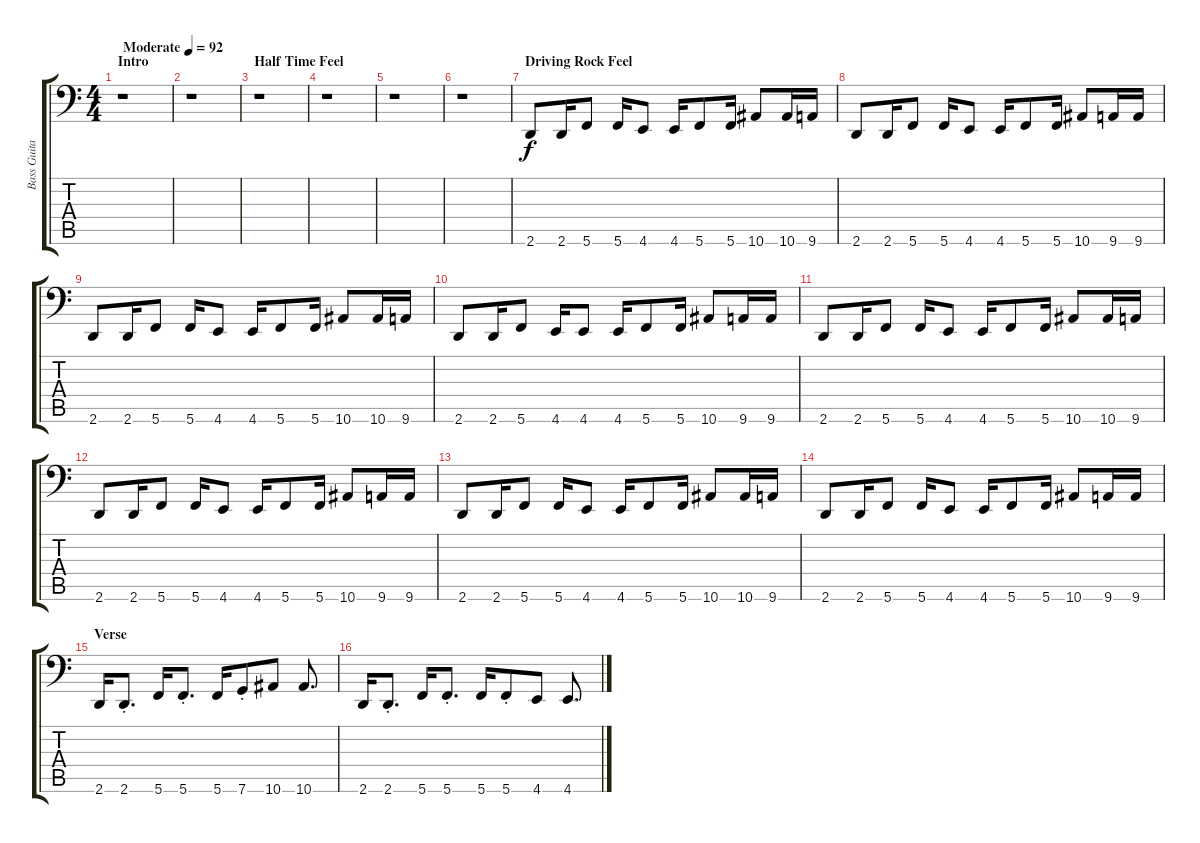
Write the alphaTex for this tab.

\track ("Bass Guitar" "Bass Guita") {instrument electricbassfinger}
\staff {score tabs}
\tuning (D3 A2 F2 C2 G1 C1) {hide}
\ts (4 4)
\section ("" "Intro")
\tempo (92 "Moderate")
\clef f4
\ks c
r.1{dy f instrument electricbassfinger} |
r.1 |
\section ("" "Half Time Feel")
r.1 |
r.1 |
r.1 |
r.1 |
\section ("" "Driving Rock Feel")
2.6.8 2.6.16 5.6.8 5.6.16 4.6.8 4.6.16 5.6.8 5.6.16 10.6.8 10.6.16 9.6.16 |
2.6.8 2.6.16 5.6.8 5.6.16 4.6.8 4.6.16 5.6.8 5.6.16 10.6.8 9.6.16 9.6.16 |
2.6.8 2.6.16 5.6.8 5.6.16 4.6.8 4.6.16 5.6.8 5.6.16 10.6.8 10.6.16 9.6.16 |
2.6.8 2.6.16 5.6.8 4.6.16 4.6.8 4.6.16 5.6.8 5.6.16 10.6.8 9.6.16 9.6.16 |
2.6.8 2.6.16 5.6.8 5.6.16 4.6.8 4.6.16 5.6.8 5.6.16 10.6.8 10.6.16 9.6.16 |
2.6.8 2.6.16 5.6.8 5.6.16 4.6.8 4.6.16 5.6.8 5.6.16 10.6.8 9.6.16 9.6.16 |
2.6.8 2.6.16 5.6.8 5.6.16 4.6.8 4.6.16 5.6.8 5.6.16 10.6.8 10.6.16 9.6.16 |
2.6.8 2.6.16 5.6.8 5.6.16 4.6.8 4.6.16 5.6.8 5.6.16 10.6.8 9.6.16 9.6.16 |
\section ("" "Verse")
2.6.16 2.6{st}.8{d} 5.6.16 5.6{st}.8{d} 5.6.16 7.6{st}.8 10.6.8 10.6.8{d} |
2.6.16 2.6{st}.8{d} 5.6.16 5.6{st}.8{d} 5.6.16 5.6{st}.8 4.6.8 4.6.8{d}
